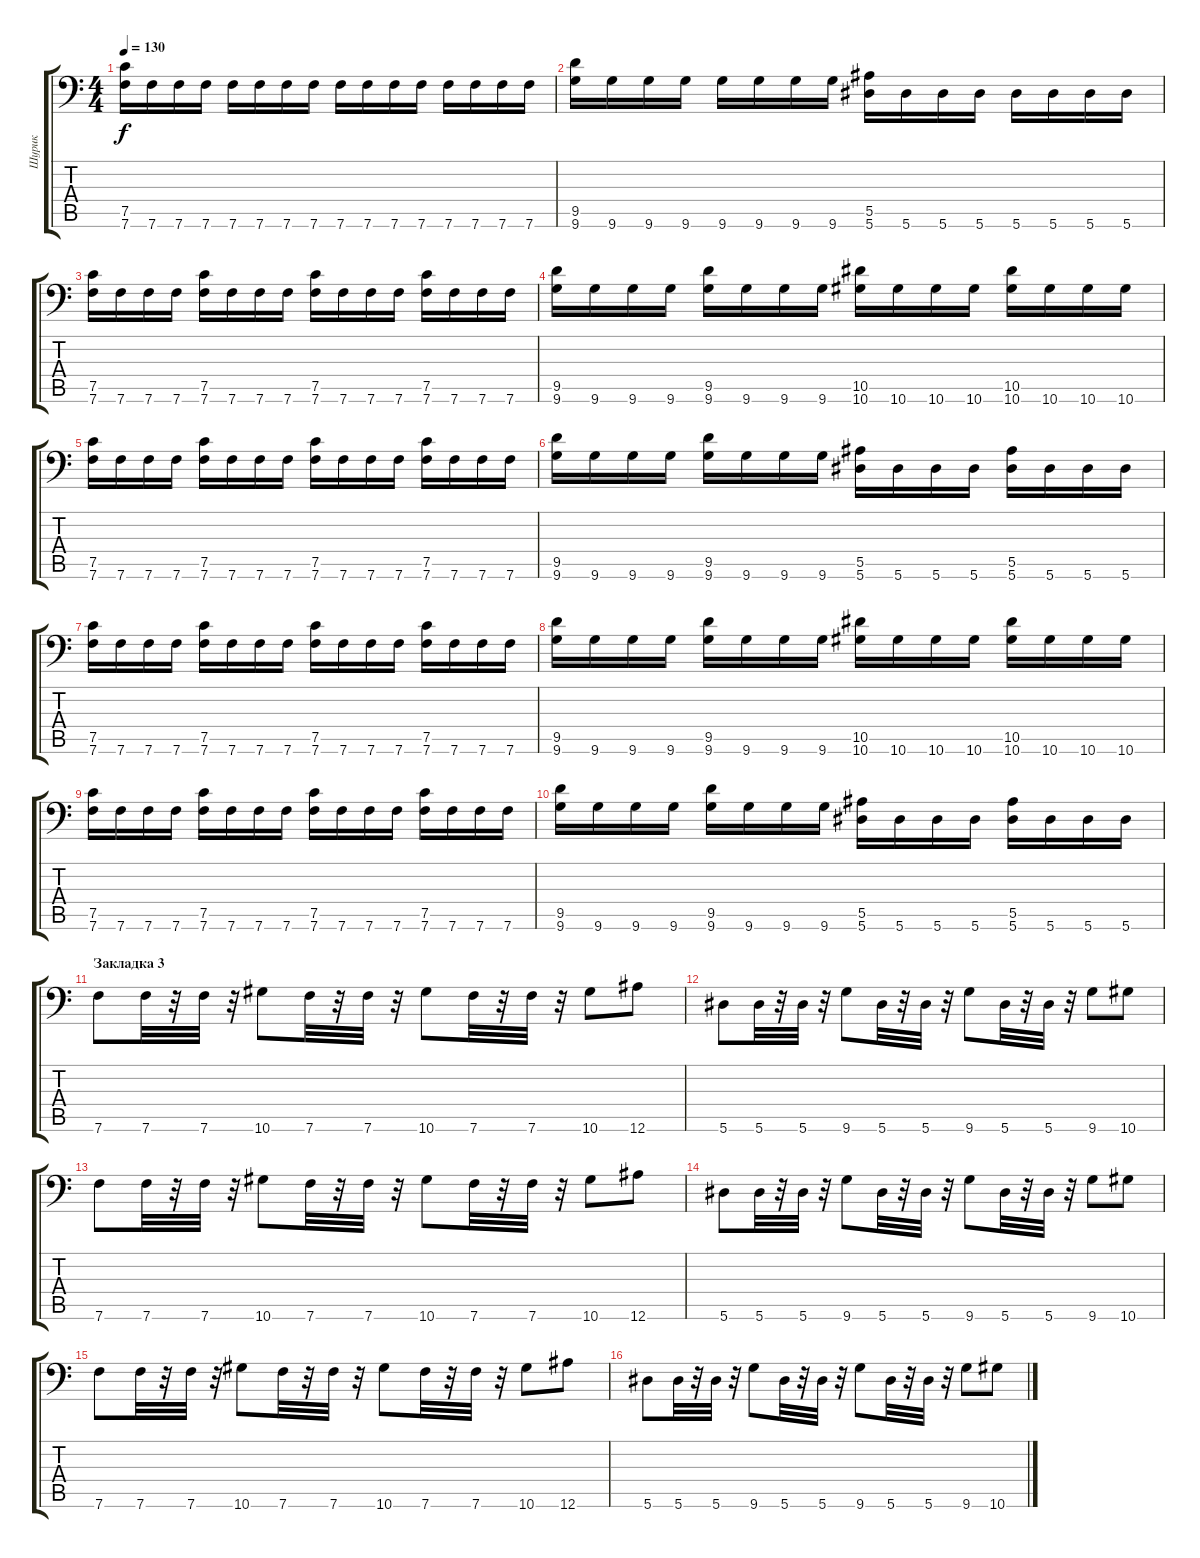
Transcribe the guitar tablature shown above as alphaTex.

\track ("Шурик" "Шурик") {instrument distortionguitar}
\staff {score tabs}
\tuning (C4 G3 Eb3 Bb2 F2 Bb1) {hide}
\ts (4 4)
\tempo 130
\clef f4
\ks c
(7.5 7.6).16{dy f} 7.6.16 7.6.16 7.6.16 7.6.16 7.6.16 7.6.16 7.6.16 7.6.16 7.6.16 7.6.16 7.6.16 7.6.16 7.6.16 7.6.16 7.6.16 |
(9.5 9.6).16 9.6.16 9.6.16 9.6.16 9.6.16 9.6.16 9.6.16 9.6.16 (5.5 5.6).16 5.6.16 5.6.16 5.6.16 5.6.16 5.6.16 5.6.16 5.6.16 |
(7.5 7.6).16 7.6.16 7.6.16 7.6.16 (7.5 7.6).16 7.6.16 7.6.16 7.6.16 (7.5 7.6).16 7.6.16 7.6.16 7.6.16 (7.5 7.6).16 7.6.16 7.6.16 7.6.16 |
(9.5 9.6).16 9.6.16 9.6.16 9.6.16 (9.5 9.6).16 9.6.16 9.6.16 9.6.16 (10.5 10.6).16 10.6.16 10.6.16 10.6.16 (10.5 10.6).16 10.6.16 10.6.16 10.6.16 |
(7.5 7.6).16 7.6.16 7.6.16 7.6.16 (7.5 7.6).16 7.6.16 7.6.16 7.6.16 (7.5 7.6).16 7.6.16 7.6.16 7.6.16 (7.5 7.6).16 7.6.16 7.6.16 7.6.16 |
(9.5 9.6).16 9.6.16 9.6.16 9.6.16 (9.5 9.6).16 9.6.16 9.6.16 9.6.16 (5.5 5.6).16 5.6.16 5.6.16 5.6.16 (5.5 5.6).16 5.6.16 5.6.16 5.6.16 |
(7.5 7.6).16 7.6.16 7.6.16 7.6.16 (7.5 7.6).16 7.6.16 7.6.16 7.6.16 (7.5 7.6).16 7.6.16 7.6.16 7.6.16 (7.5 7.6).16 7.6.16 7.6.16 7.6.16 |
(9.5 9.6).16 9.6.16 9.6.16 9.6.16 (9.5 9.6).16 9.6.16 9.6.16 9.6.16 (10.5 10.6).16 10.6.16 10.6.16 10.6.16 (10.5 10.6).16 10.6.16 10.6.16 10.6.16 |
(7.5 7.6).16 7.6.16 7.6.16 7.6.16 (7.5 7.6).16 7.6.16 7.6.16 7.6.16 (7.5 7.6).16 7.6.16 7.6.16 7.6.16 (7.5 7.6).16 7.6.16 7.6.16 7.6.16 |
(9.5 9.6).16 9.6.16 9.6.16 9.6.16 (9.5 9.6).16 9.6.16 9.6.16 9.6.16 (5.5 5.6).16 5.6.16 5.6.16 5.6.16 (5.5 5.6).16 5.6.16 5.6.16 5.6.16 |
\section ("" "Закладка 3")
7.6.8 7.6.32 r.32 7.6.32 r.32 10.6.8 7.6.32 r.32 7.6.32 r.32 10.6.8 7.6.32 r.32 7.6.32 r.32 10.6.8 12.6.8 |
5.6.8 5.6.32 r.32 5.6.32 r.32 9.6.8 5.6.32 r.32 5.6.32 r.32 9.6.8 5.6.32 r.32 5.6.32 r.32 9.6.8 10.6.8 |
7.6.8 7.6.32 r.32 7.6.32 r.32 10.6.8 7.6.32 r.32 7.6.32 r.32 10.6.8 7.6.32 r.32 7.6.32 r.32 10.6.8 12.6.8 |
5.6.8 5.6.32 r.32 5.6.32 r.32 9.6.8 5.6.32 r.32 5.6.32 r.32 9.6.8 5.6.32 r.32 5.6.32 r.32 9.6.8 10.6.8 |
7.6.8 7.6.32 r.32 7.6.32 r.32 10.6.8 7.6.32 r.32 7.6.32 r.32 10.6.8 7.6.32 r.32 7.6.32 r.32 10.6.8 12.6.8 |
5.6.8 5.6.32 r.32 5.6.32 r.32 9.6.8 5.6.32 r.32 5.6.32 r.32 9.6.8 5.6.32 r.32 5.6.32 r.32 9.6.8 10.6.8
